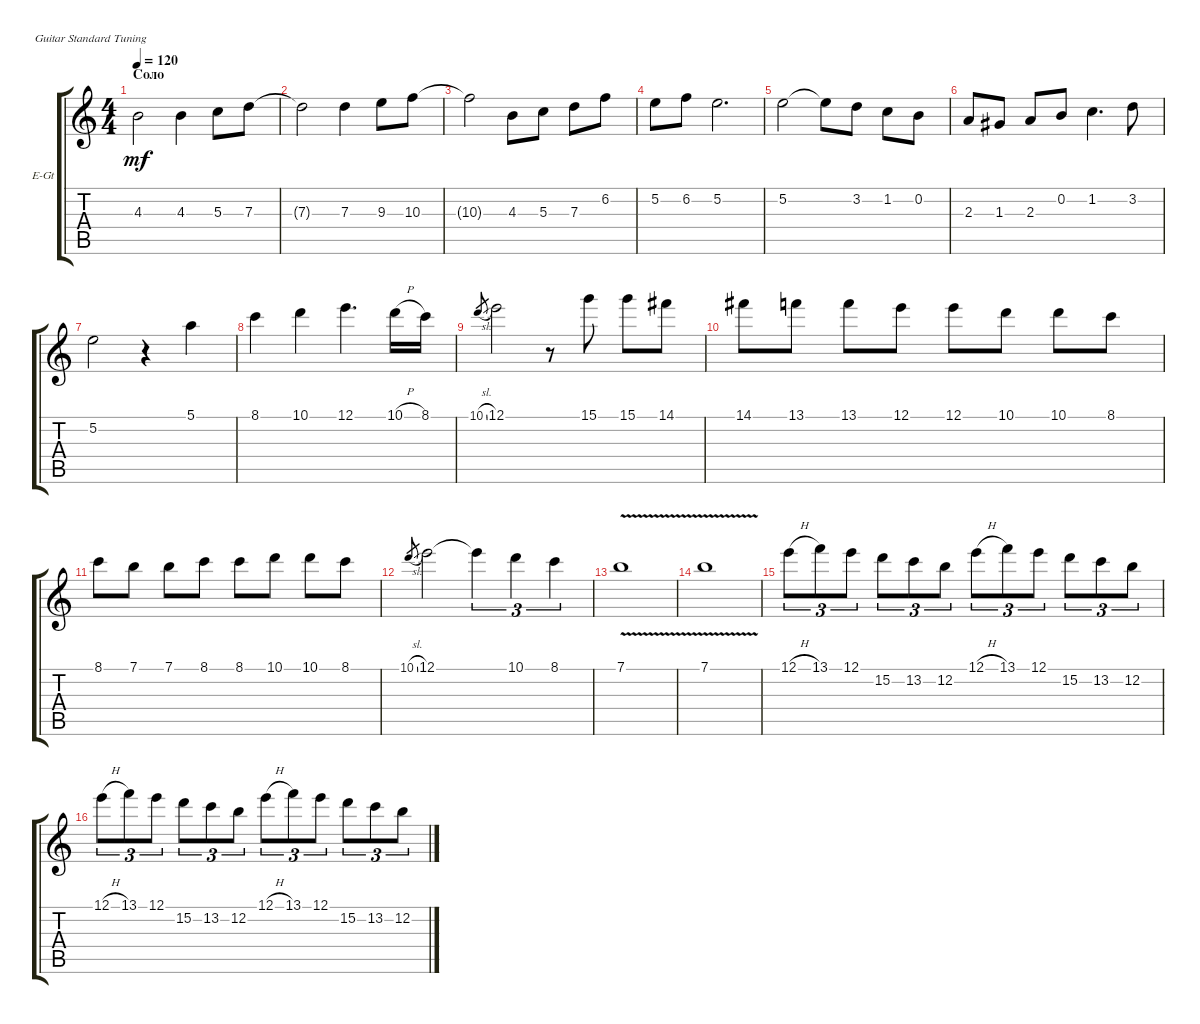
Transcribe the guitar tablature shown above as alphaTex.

\defaultSystemsLayout 4
\bracketExtendMode groupsimilarinstruments
\firstSystemTrackNameOrientation horizontal
\otherSystemsTrackNameOrientation horizontal
\track ("Electric Guitar" "E-Gt") {instrument distortionguitar}
\staff {score tabs}
\tuning (E4 B3 G3 D3 A2 E2)
\ts (4 4)
\section ("" "Соло")
\tempo 120
\clef g2
\scale
0.333333
\ks c
4.3.2{dy mf} 4.3.4 5.3.8 7.3.8 |
\scale
0.333333 7.3{t}.2 7.3.4 9.3.8 10.3.8 |
\scale
0.333333 10.3{t}.2 4.3.8 5.3.8 7.3.8 6.2.8 |
\scale
0.333333 5.2.8 6.2.8 5.2.2{d} |
\scale
0.333333 5.2.2 5.2{t}.8 3.2.8 1.2.8 0.2.8 |
\scale
0.333333 2.3.8 1.3.8 2.3.8 0.2.8 1.2.4{d} 3.2.8 |
\scale
0.333333 5.2.2 r.4 5.1.4 |
\scale
0.333333 8.1.4 10.1.4 12.1.4{d} 10.1{h}.16 8.1.16 |
\scale
0.333333 10.1{sl}.8{gr} 12.1.2 r.8 15.1.8 15.1.8 14.1.8 |
\scale
0.333333 14.1.8 13.1.8 13.1.8 12.1.8 12.1.8 10.1.8 10.1.8 8.1.8 |
\scale
0.333333 8.1.8 7.1.8 7.1.8 8.1.8 8.1.8 10.1.8 10.1.8 8.1.8 |
\scale
0.333333 10.1{sl}.8{gr} 12.1.2 12.1{t}.4{tu (3 2)} 10.1.4{tu (3 2)} 8.1.4{tu (3 2)} |
\scale
0.333333 7.1{v}.1 |
\scale
0.333333 7.1{v}.1 |
\scale
0.333333 12.1{h}.8{tu (3 2)} 13.1.8{tu (3 2)} 12.1.8{tu (3 2)} 15.2.8{tu (3 2)} 13.2.8{tu (3 2)} 12.2.8{tu (3 2)} 12.1{h}.8{tu (3 2)} 13.1.8{tu (3 2)} 12.1.8{tu (3 2)} 15.2.8{tu (3 2)} 13.2.8{tu (3 2)} 12.2.8{tu (3 2)} |
12.1{h}.8{tu (3 2)} 13.1.8{tu (3 2)} 12.1.8{tu (3 2)} 15.2.8{tu (3 2)} 13.2.8{tu (3 2)} 12.2.8{tu (3 2)} 12.1{h}.8{tu (3 2)} 13.1.8{tu (3 2)} 12.1.8{tu (3 2)} 15.2.8{tu (3 2)} 13.2.8{tu (3 2)} 12.2.8{tu (3 2)}
